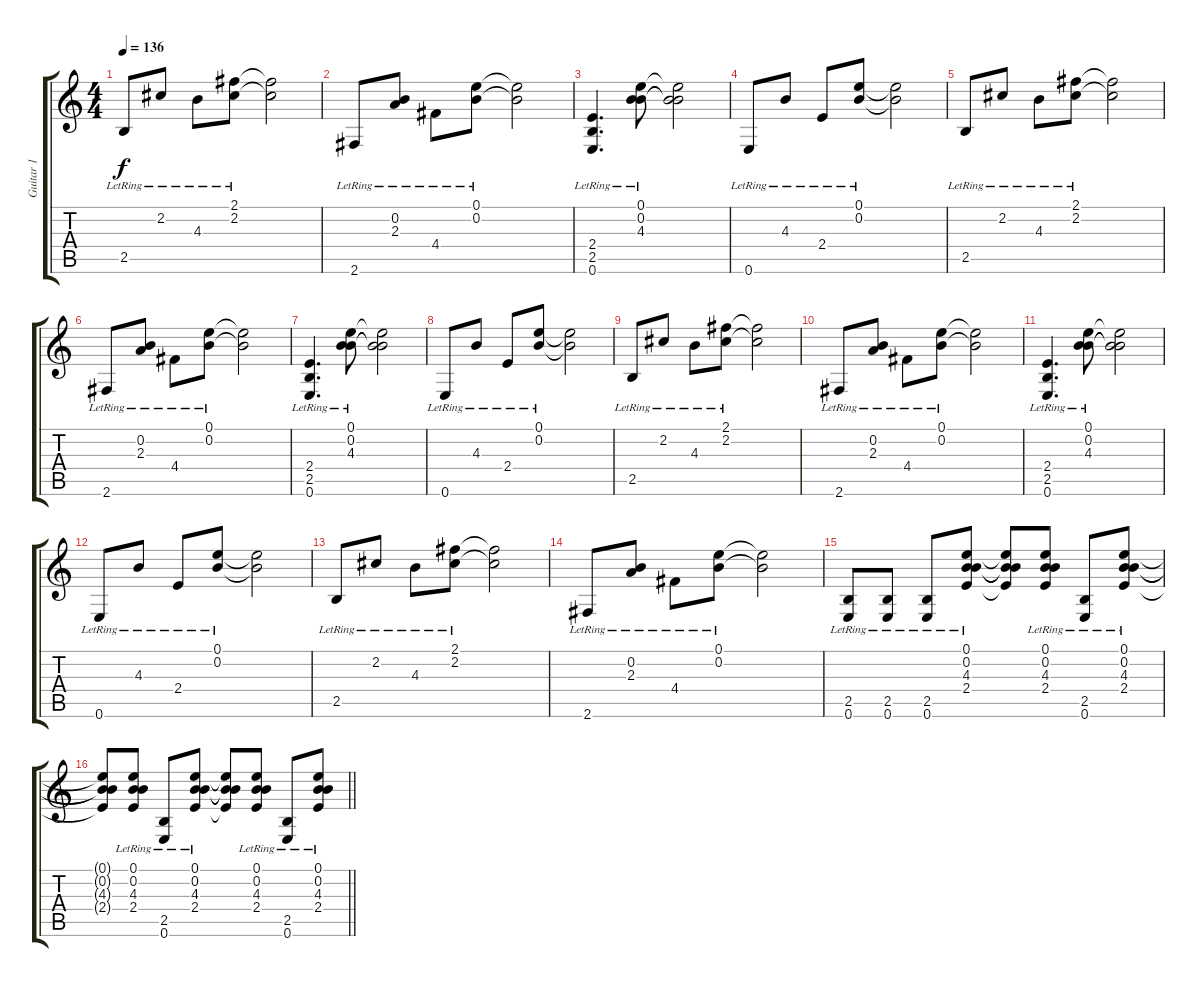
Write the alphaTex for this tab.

\track ("Guitar 1" "Guitar 1") {instrument overdrivenguitar}
\staff {score tabs}
\tuning (E4 B3 G3 D3 A2 E2) {hide}
\ts (4 4)
\tempo 136
\clef g2
\ks c
2.5{lr}.8{dy f volume 14} 2.2{lr}.8 4.3{lr}.8 (2.1{lr} 2.2{lr}).8 (2.1{t} 2.2{t}).2 |
2.6{lr}.8 (0.2{lr} 2.3{lr}).8 4.4{lr}.8 (0.1{lr} 0.2{lr}).8 (0.1{t} 0.2{t}).2 |
(2.4{lr} 2.5{lr} 0.6{lr}).4{d} (0.1{lr} 0.2{lr} 4.3{lr}).8 (0.1{t} 0.2{t} 4.3{t}).2 |
0.6{lr}.8 4.3{lr}.8 2.4{lr}.8 (0.1{lr} 0.2{lr}).8 (0.1{t} 0.2{t}).2 |
2.5{lr}.8{volume 14} 2.2{lr}.8 4.3{lr}.8 (2.1{lr} 2.2{lr}).8 (2.1{t} 2.2{t}).2 |
2.6{lr}.8 (0.2{lr} 2.3{lr}).8 4.4{lr}.8 (0.1{lr} 0.2{lr}).8 (0.1{t} 0.2{t}).2 |
(2.4{lr} 2.5{lr} 0.6{lr}).4{d} (0.1{lr} 0.2{lr} 4.3{lr}).8 (0.1{t} 0.2{t} 4.3{t}).2 |
0.6{lr}.8 4.3{lr}.8 2.4{lr}.8 (0.1{lr} 0.2{lr}).8 (0.1{t} 0.2{t}).2 |
2.5{lr}.8{volume 14} 2.2{lr}.8 4.3{lr}.8 (2.1{lr} 2.2{lr}).8 (2.1{t} 2.2{t}).2 |
2.6{lr}.8 (0.2{lr} 2.3{lr}).8 4.4{lr}.8 (0.1{lr} 0.2{lr}).8 (0.1{t} 0.2{t}).2 |
(2.4{lr} 2.5{lr} 0.6{lr}).4{d} (0.1{lr} 0.2{lr} 4.3{lr}).8 (0.1{t} 0.2{t} 4.3{t}).2 |
0.6{lr}.8 4.3{lr}.8 2.4{lr}.8 (0.1{lr} 0.2{lr}).8 (0.1{t} 0.2{t}).2 |
2.5{lr}.8{volume 14} 2.2{lr}.8 4.3{lr}.8 (2.1{lr} 2.2{lr}).8 (2.1{t} 2.2{t}).2 |
2.6{lr}.8 (0.2{lr} 2.3{lr}).8 4.4{lr}.8 (0.1{lr} 0.2{lr}).8 (0.1{t} 0.2{t}).2 |
(2.5{lr} 0.6{lr}).8{volume 12} (2.5{lr} 0.6{lr}).8 (2.5{lr} 0.6{lr}).8 (0.1{lr} 0.2{lr} 4.3{lr} 2.4{lr}).8 (0.1{t} 0.2{t} 4.3{t} 2.4{t}).8 (0.1{lr} 0.2{lr} 4.3{lr} 2.4{lr}).8 (2.5{lr} 0.6{lr}).8 (0.1{lr} 0.2{lr} 4.3{lr} 2.4{lr}).8 |
\barLineRight lightlight
(0.1{t} 0.2{t} 4.3{t} 2.4{t}).8 (0.1{lr} 0.2{lr} 4.3{lr} 2.4{lr}).8 (2.5{lr} 0.6{lr}).8 (0.1{lr} 0.2{lr} 4.3{lr} 2.4{lr}).8 (0.1{t} 0.2{t} 4.3{t} 2.4{t}).8 (0.1{lr} 0.2{lr} 4.3{lr} 2.4{lr}).8 (2.5{lr} 0.6{lr}).8 (0.1{lr} 0.2{lr} 4.3{lr} 2.4{lr}).8
